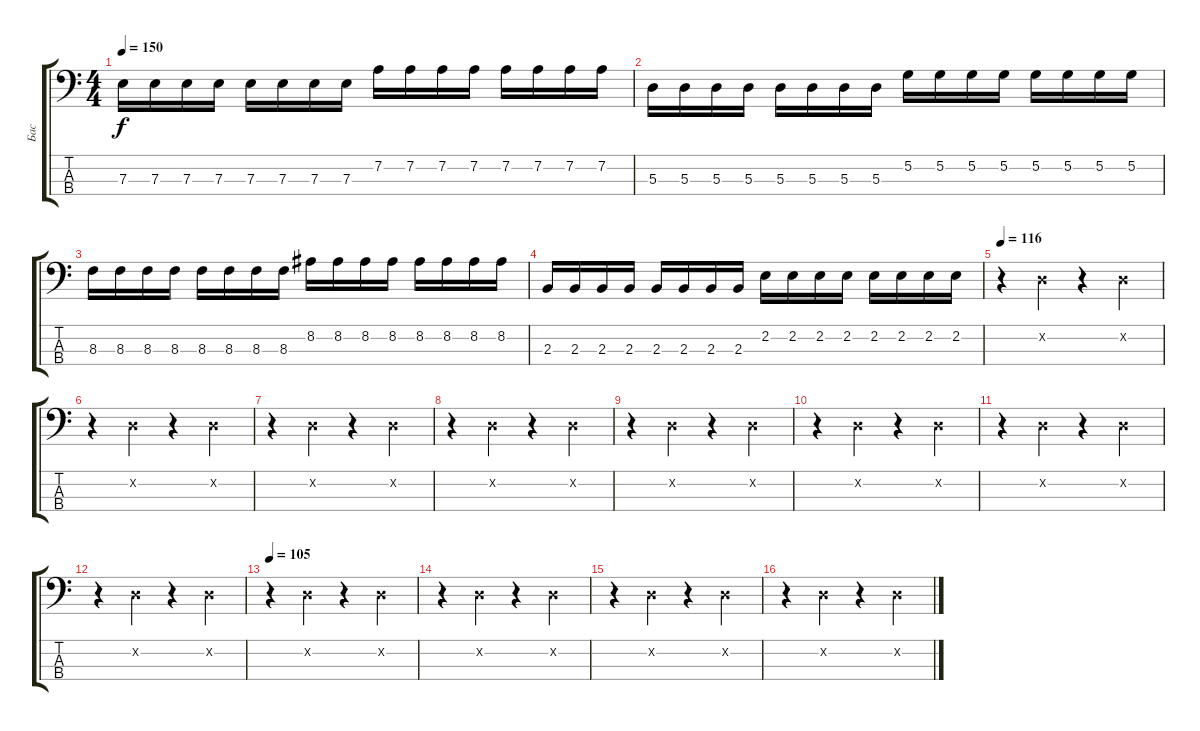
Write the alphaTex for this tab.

\track ("Бас" "Бас") {instrument electricbassfinger}
\staff {score tabs}
\tuning (G2 D2 A1 E1) {hide}
\ts (4 4)
\tempo 150
\clef f4
\ks c
7.3.16{dy f} 7.3.16 7.3.16 7.3.16 7.3.16 7.3.16 7.3.16 7.3.16 7.2.16 7.2.16 7.2.16 7.2.16 7.2.16 7.2.16 7.2.16 7.2.16 |
5.3.16 5.3.16 5.3.16 5.3.16 5.3.16 5.3.16 5.3.16 5.3.16 5.2.16 5.2.16 5.2.16 5.2.16 5.2.16 5.2.16 5.2.16 5.2.16 |
8.3.16 8.3.16 8.3.16 8.3.16 8.3.16 8.3.16 8.3.16 8.3.16 8.2.16 8.2.16 8.2.16 8.2.16 8.2.16 8.2.16 8.2.16 8.2.16 |
2.3.16 2.3.16 2.3.16 2.3.16 2.3.16 2.3.16 2.3.16 2.3.16 2.2.16 2.2.16 2.2.16 2.2.16 2.2.16 2.2.16 2.2.16 2.2.16 |
\tempo 116
r.4 0.2{x}.4 r.4 0.2{x}.4 |
r.4 0.2{x}.4 r.4 0.2{x}.4 |
r.4 0.2{x}.4 r.4 0.2{x}.4 |
r.4 0.2{x}.4 r.4 0.2{x}.4 |
r.4 0.2{x}.4 r.4 0.2{x}.4 |
r.4 0.2{x}.4 r.4 0.2{x}.4 |
r.4 0.2{x}.4 r.4 0.2{x}.4 |
r.4 0.2{x}.4 r.4 0.2{x}.4 |
\tempo 105
r.4 0.2{x}.4 r.4 0.2{x}.4 |
r.4 0.2{x}.4 r.4 0.2{x}.4 |
r.4 0.2{x}.4 r.4 0.2{x}.4 |
r.4 0.2{x}.4 r.4 0.2{x}.4
